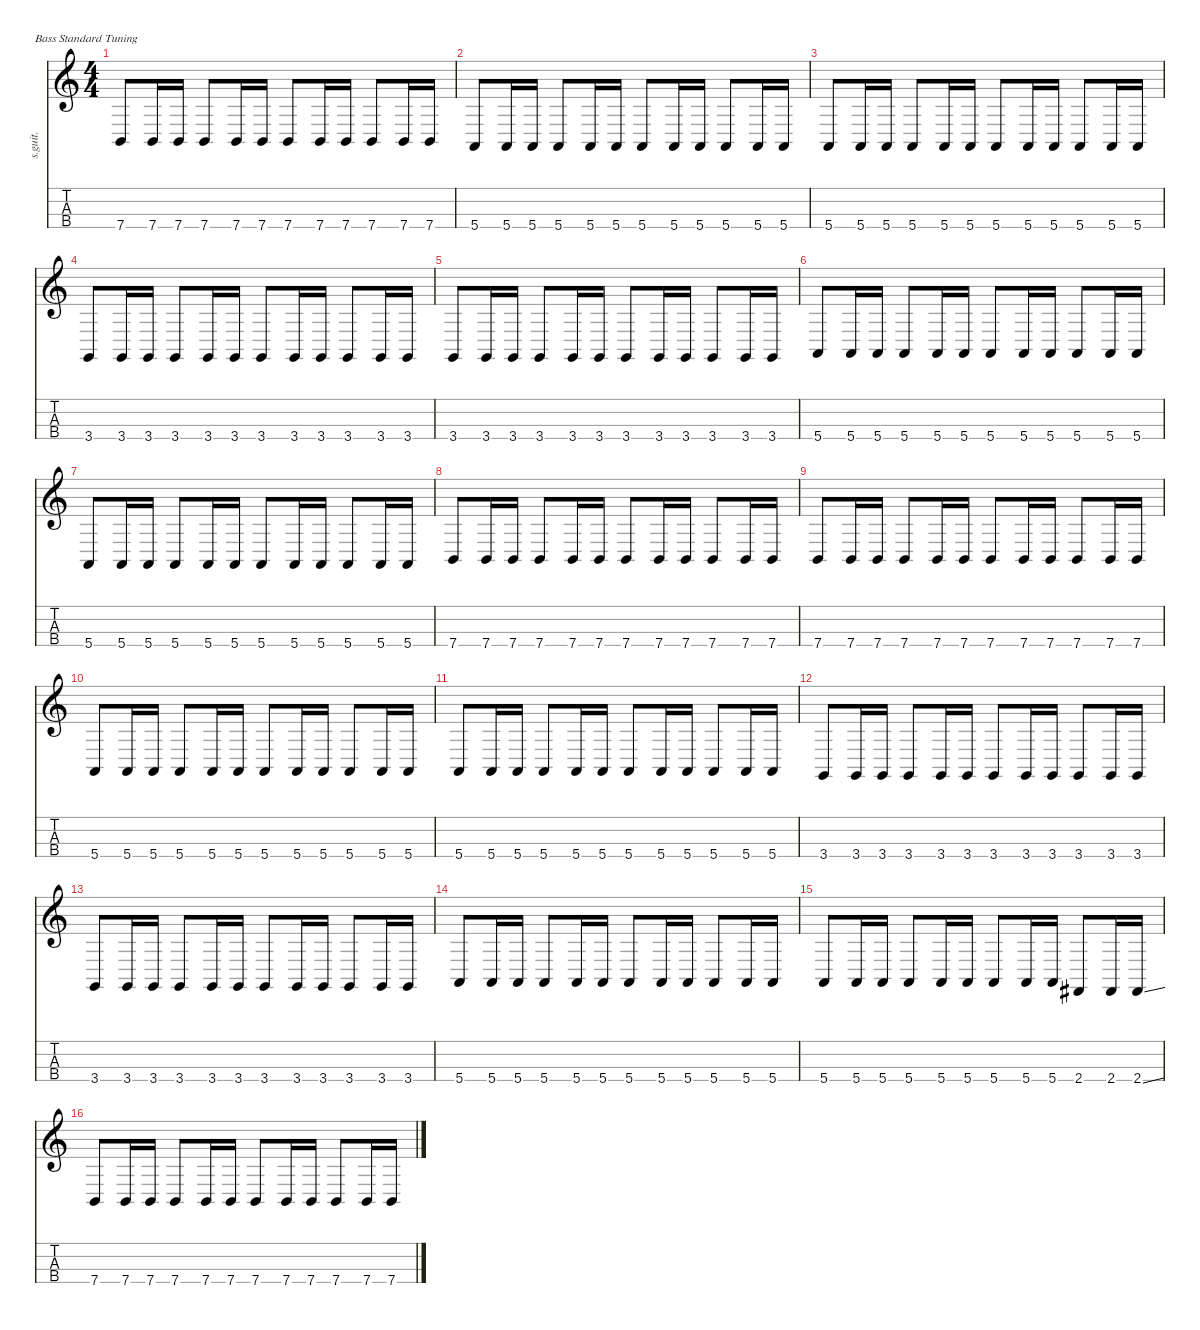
\defaultSystemsLayout 4
\hideDynamics
\bracketExtendMode nobrackets
\track ("Cliff Burton - Bass" "s.guit.") {instrument electricbassfinger}
\staff {score tabs}
\tuning (G2 D2 A1 E1)
\ts (4 4)
\tempo (142 hide)
\clef g2
\ks c
7.4.8{lyrics (0 "") lyrics (1 "") lyrics (2 "") lyrics (3 "") lyrics (4 "") dy fff} 7.4.16{lyrics (0 "") lyrics (1 "") lyrics (2 "") lyrics (3 "") lyrics (4 "")} 7.4.16{lyrics (0 "") lyrics (1 "") lyrics (2 "") lyrics (3 "") lyrics (4 "")} 7.4.8{lyrics (0 "") lyrics (1 "") lyrics (2 "") lyrics (3 "") lyrics (4 "")} 7.4.16{lyrics (0 "") lyrics (1 "") lyrics (2 "") lyrics (3 "") lyrics (4 "")} 7.4.16{lyrics (0 "") lyrics (1 "") lyrics (2 "") lyrics (3 "") lyrics (4 "")} 7.4.8{lyrics (0 "") lyrics (1 "") lyrics (2 "") lyrics (3 "") lyrics (4 "")} 7.4.16{lyrics (0 "") lyrics (1 "") lyrics (2 "") lyrics (3 "") lyrics (4 "")} 7.4.16{lyrics (0 "") lyrics (1 "") lyrics (2 "") lyrics (3 "") lyrics (4 "")} 7.4.8{lyrics (0 "") lyrics (1 "") lyrics (2 "") lyrics (3 "") lyrics (4 "")} 7.4.16{lyrics (0 "") lyrics (1 "") lyrics (2 "") lyrics (3 "") lyrics (4 "")} 7.4.16{lyrics (0 "") lyrics (1 "") lyrics (2 "") lyrics (3 "") lyrics (4 "")} |
5.4.8{lyrics (0 "") lyrics (1 "") lyrics (2 "") lyrics (3 "") lyrics (4 "")} 5.4.16{lyrics (0 "") lyrics (1 "") lyrics (2 "") lyrics (3 "") lyrics (4 "")} 5.4.16{lyrics (0 "") lyrics (1 "") lyrics (2 "") lyrics (3 "") lyrics (4 "")} 5.4.8{lyrics (0 "") lyrics (1 "") lyrics (2 "") lyrics (3 "") lyrics (4 "")} 5.4.16{lyrics (0 "") lyrics (1 "") lyrics (2 "") lyrics (3 "") lyrics (4 "")} 5.4.16{lyrics (0 "") lyrics (1 "") lyrics (2 "") lyrics (3 "") lyrics (4 "")} 5.4.8{lyrics (0 "") lyrics (1 "") lyrics (2 "") lyrics (3 "") lyrics (4 "")} 5.4.16{lyrics (0 "") lyrics (1 "") lyrics (2 "") lyrics (3 "") lyrics (4 "")} 5.4.16{lyrics (0 "") lyrics (1 "") lyrics (2 "") lyrics (3 "") lyrics (4 "")} 5.4.8{lyrics (0 "") lyrics (1 "") lyrics (2 "") lyrics (3 "") lyrics (4 "")} 5.4.16{lyrics (0 "") lyrics (1 "") lyrics (2 "") lyrics (3 "") lyrics (4 "")} 5.4.16{lyrics (0 "") lyrics (1 "") lyrics (2 "") lyrics (3 "") lyrics (4 "")} |
5.4.8{lyrics (0 "") lyrics (1 "") lyrics (2 "") lyrics (3 "") lyrics (4 "")} 5.4.16{lyrics (0 "") lyrics (1 "") lyrics (2 "") lyrics (3 "") lyrics (4 "")} 5.4.16{lyrics (0 "") lyrics (1 "") lyrics (2 "") lyrics (3 "") lyrics (4 "")} 5.4.8{lyrics (0 "") lyrics (1 "") lyrics (2 "") lyrics (3 "") lyrics (4 "")} 5.4.16{lyrics (0 "") lyrics (1 "") lyrics (2 "") lyrics (3 "") lyrics (4 "")} 5.4.16{lyrics (0 "") lyrics (1 "") lyrics (2 "") lyrics (3 "") lyrics (4 "")} 5.4.8{lyrics (0 "") lyrics (1 "") lyrics (2 "") lyrics (3 "") lyrics (4 "")} 5.4.16{lyrics (0 "") lyrics (1 "") lyrics (2 "") lyrics (3 "") lyrics (4 "")} 5.4.16{lyrics (0 "") lyrics (1 "") lyrics (2 "") lyrics (3 "") lyrics (4 "")} 5.4.8{lyrics (0 "") lyrics (1 "") lyrics (2 "") lyrics (3 "") lyrics (4 "")} 5.4.16{lyrics (0 "") lyrics (1 "") lyrics (2 "") lyrics (3 "") lyrics (4 "")} 5.4.16{lyrics (0 "") lyrics (1 "") lyrics (2 "") lyrics (3 "") lyrics (4 "")} |
3.4.8{lyrics (0 "") lyrics (1 "") lyrics (2 "") lyrics (3 "") lyrics (4 "")} 3.4.16{lyrics (0 "") lyrics (1 "") lyrics (2 "") lyrics (3 "") lyrics (4 "")} 3.4.16{lyrics (0 "") lyrics (1 "") lyrics (2 "") lyrics (3 "") lyrics (4 "")} 3.4.8{lyrics (0 "") lyrics (1 "") lyrics (2 "") lyrics (3 "") lyrics (4 "")} 3.4.16{lyrics (0 "") lyrics (1 "") lyrics (2 "") lyrics (3 "") lyrics (4 "")} 3.4.16{lyrics (0 "") lyrics (1 "") lyrics (2 "") lyrics (3 "") lyrics (4 "")} 3.4.8{lyrics (0 "") lyrics (1 "") lyrics (2 "") lyrics (3 "") lyrics (4 "")} 3.4.16{lyrics (0 "") lyrics (1 "") lyrics (2 "") lyrics (3 "") lyrics (4 "")} 3.4.16{lyrics (0 "") lyrics (1 "") lyrics (2 "") lyrics (3 "") lyrics (4 "")} 3.4.8{lyrics (0 "") lyrics (1 "") lyrics (2 "") lyrics (3 "") lyrics (4 "")} 3.4.16{lyrics (0 "") lyrics (1 "") lyrics (2 "") lyrics (3 "") lyrics (4 "")} 3.4.16{lyrics (0 "") lyrics (1 "") lyrics (2 "") lyrics (3 "") lyrics (4 "")} |
3.4.8{lyrics (0 "") lyrics (1 "") lyrics (2 "") lyrics (3 "") lyrics (4 "")} 3.4.16{lyrics (0 "") lyrics (1 "") lyrics (2 "") lyrics (3 "") lyrics (4 "")} 3.4.16{lyrics (0 "") lyrics (1 "") lyrics (2 "") lyrics (3 "") lyrics (4 "")} 3.4.8{lyrics (0 "") lyrics (1 "") lyrics (2 "") lyrics (3 "") lyrics (4 "")} 3.4.16{lyrics (0 "") lyrics (1 "") lyrics (2 "") lyrics (3 "") lyrics (4 "")} 3.4.16{lyrics (0 "") lyrics (1 "") lyrics (2 "") lyrics (3 "") lyrics (4 "")} 3.4.8{lyrics (0 "") lyrics (1 "") lyrics (2 "") lyrics (3 "") lyrics (4 "")} 3.4.16{lyrics (0 "") lyrics (1 "") lyrics (2 "") lyrics (3 "") lyrics (4 "")} 3.4.16{lyrics (0 "") lyrics (1 "") lyrics (2 "") lyrics (3 "") lyrics (4 "")} 3.4.8{lyrics (0 "") lyrics (1 "") lyrics (2 "") lyrics (3 "") lyrics (4 "")} 3.4.16{lyrics (0 "") lyrics (1 "") lyrics (2 "") lyrics (3 "") lyrics (4 "")} 3.4.16{lyrics (0 "") lyrics (1 "") lyrics (2 "") lyrics (3 "") lyrics (4 "")} |
5.4.8{lyrics (0 "") lyrics (1 "") lyrics (2 "") lyrics (3 "") lyrics (4 "")} 5.4.16{lyrics (0 "") lyrics (1 "") lyrics (2 "") lyrics (3 "") lyrics (4 "")} 5.4.16{lyrics (0 "") lyrics (1 "") lyrics (2 "") lyrics (3 "") lyrics (4 "")} 5.4.8{lyrics (0 "") lyrics (1 "") lyrics (2 "") lyrics (3 "") lyrics (4 "")} 5.4.16{lyrics (0 "") lyrics (1 "") lyrics (2 "") lyrics (3 "") lyrics (4 "")} 5.4.16{lyrics (0 "") lyrics (1 "") lyrics (2 "") lyrics (3 "") lyrics (4 "")} 5.4.8{lyrics (0 "") lyrics (1 "") lyrics (2 "") lyrics (3 "") lyrics (4 "")} 5.4.16{lyrics (0 "") lyrics (1 "") lyrics (2 "") lyrics (3 "") lyrics (4 "")} 5.4.16{lyrics (0 "") lyrics (1 "") lyrics (2 "") lyrics (3 "") lyrics (4 "")} 5.4.8{lyrics (0 "") lyrics (1 "") lyrics (2 "") lyrics (3 "") lyrics (4 "")} 5.4.16{lyrics (0 "") lyrics (1 "") lyrics (2 "") lyrics (3 "") lyrics (4 "")} 5.4.16{lyrics (0 "") lyrics (1 "") lyrics (2 "") lyrics (3 "") lyrics (4 "")} |
5.4.8{lyrics (0 "") lyrics (1 "") lyrics (2 "") lyrics (3 "") lyrics (4 "")} 5.4.16{lyrics (0 "") lyrics (1 "") lyrics (2 "") lyrics (3 "") lyrics (4 "")} 5.4.16{lyrics (0 "") lyrics (1 "") lyrics (2 "") lyrics (3 "") lyrics (4 "")} 5.4.8{lyrics (0 "") lyrics (1 "") lyrics (2 "") lyrics (3 "") lyrics (4 "")} 5.4.16{lyrics (0 "") lyrics (1 "") lyrics (2 "") lyrics (3 "") lyrics (4 "")} 5.4.16{lyrics (0 "") lyrics (1 "") lyrics (2 "") lyrics (3 "") lyrics (4 "")} 5.4.8{lyrics (0 "") lyrics (1 "") lyrics (2 "") lyrics (3 "") lyrics (4 "")} 5.4.16{lyrics (0 "") lyrics (1 "") lyrics (2 "") lyrics (3 "") lyrics (4 "")} 5.4.16{lyrics (0 "") lyrics (1 "") lyrics (2 "") lyrics (3 "") lyrics (4 "")} 5.4.8{lyrics (0 "") lyrics (1 "") lyrics (2 "") lyrics (3 "") lyrics (4 "")} 5.4.16{lyrics (0 "") lyrics (1 "") lyrics (2 "") lyrics (3 "") lyrics (4 "")} 5.4.16{lyrics (0 "") lyrics (1 "") lyrics (2 "") lyrics (3 "") lyrics (4 "")} |
7.4.8{lyrics (0 "") lyrics (1 "") lyrics (2 "") lyrics (3 "") lyrics (4 "")} 7.4.16{lyrics (0 "") lyrics (1 "") lyrics (2 "") lyrics (3 "") lyrics (4 "")} 7.4.16{lyrics (0 "") lyrics (1 "") lyrics (2 "") lyrics (3 "") lyrics (4 "")} 7.4.8{lyrics (0 "") lyrics (1 "") lyrics (2 "") lyrics (3 "") lyrics (4 "")} 7.4.16{lyrics (0 "") lyrics (1 "") lyrics (2 "") lyrics (3 "") lyrics (4 "")} 7.4.16{lyrics (0 "") lyrics (1 "") lyrics (2 "") lyrics (3 "") lyrics (4 "")} 7.4.8{lyrics (0 "") lyrics (1 "") lyrics (2 "") lyrics (3 "") lyrics (4 "")} 7.4.16{lyrics (0 "") lyrics (1 "") lyrics (2 "") lyrics (3 "") lyrics (4 "")} 7.4.16{lyrics (0 "") lyrics (1 "") lyrics (2 "") lyrics (3 "") lyrics (4 "")} 7.4.8{lyrics (0 "") lyrics (1 "") lyrics (2 "") lyrics (3 "") lyrics (4 "")} 7.4.16{lyrics (0 "") lyrics (1 "") lyrics (2 "") lyrics (3 "") lyrics (4 "")} 7.4.16{lyrics (0 "") lyrics (1 "") lyrics (2 "") lyrics (3 "") lyrics (4 "")} |
7.4.8{lyrics (0 "") lyrics (1 "") lyrics (2 "") lyrics (3 "") lyrics (4 "")} 7.4.16{lyrics (0 "") lyrics (1 "") lyrics (2 "") lyrics (3 "") lyrics (4 "")} 7.4.16{lyrics (0 "") lyrics (1 "") lyrics (2 "") lyrics (3 "") lyrics (4 "")} 7.4.8{lyrics (0 "") lyrics (1 "") lyrics (2 "") lyrics (3 "") lyrics (4 "")} 7.4.16{lyrics (0 "") lyrics (1 "") lyrics (2 "") lyrics (3 "") lyrics (4 "")} 7.4.16{lyrics (0 "") lyrics (1 "") lyrics (2 "") lyrics (3 "") lyrics (4 "")} 7.4.8{lyrics (0 "") lyrics (1 "") lyrics (2 "") lyrics (3 "") lyrics (4 "")} 7.4.16{lyrics (0 "") lyrics (1 "") lyrics (2 "") lyrics (3 "") lyrics (4 "")} 7.4.16{lyrics (0 "") lyrics (1 "") lyrics (2 "") lyrics (3 "") lyrics (4 "")} 7.4.8{lyrics (0 "") lyrics (1 "") lyrics (2 "") lyrics (3 "") lyrics (4 "")} 7.4.16{lyrics (0 "") lyrics (1 "") lyrics (2 "") lyrics (3 "") lyrics (4 "")} 7.4.16{lyrics (0 "") lyrics (1 "") lyrics (2 "") lyrics (3 "") lyrics (4 "")} |
5.4.8{lyrics (0 "") lyrics (1 "") lyrics (2 "") lyrics (3 "") lyrics (4 "")} 5.4.16{lyrics (0 "") lyrics (1 "") lyrics (2 "") lyrics (3 "") lyrics (4 "")} 5.4.16{lyrics (0 "") lyrics (1 "") lyrics (2 "") lyrics (3 "") lyrics (4 "")} 5.4.8{lyrics (0 "") lyrics (1 "") lyrics (2 "") lyrics (3 "") lyrics (4 "")} 5.4.16{lyrics (0 "") lyrics (1 "") lyrics (2 "") lyrics (3 "") lyrics (4 "")} 5.4.16{lyrics (0 "") lyrics (1 "") lyrics (2 "") lyrics (3 "") lyrics (4 "")} 5.4.8{lyrics (0 "") lyrics (1 "") lyrics (2 "") lyrics (3 "") lyrics (4 "")} 5.4.16{lyrics (0 "") lyrics (1 "") lyrics (2 "") lyrics (3 "") lyrics (4 "")} 5.4.16{lyrics (0 "") lyrics (1 "") lyrics (2 "") lyrics (3 "") lyrics (4 "")} 5.4.8{lyrics (0 "") lyrics (1 "") lyrics (2 "") lyrics (3 "") lyrics (4 "")} 5.4.16{lyrics (0 "") lyrics (1 "") lyrics (2 "") lyrics (3 "") lyrics (4 "")} 5.4.16{lyrics (0 "") lyrics (1 "") lyrics (2 "") lyrics (3 "") lyrics (4 "")} |
5.4.8{lyrics (0 "") lyrics (1 "") lyrics (2 "") lyrics (3 "") lyrics (4 "")} 5.4.16{lyrics (0 "") lyrics (1 "") lyrics (2 "") lyrics (3 "") lyrics (4 "")} 5.4.16{lyrics (0 "") lyrics (1 "") lyrics (2 "") lyrics (3 "") lyrics (4 "")} 5.4.8{lyrics (0 "") lyrics (1 "") lyrics (2 "") lyrics (3 "") lyrics (4 "")} 5.4.16{lyrics (0 "") lyrics (1 "") lyrics (2 "") lyrics (3 "") lyrics (4 "")} 5.4.16{lyrics (0 "") lyrics (1 "") lyrics (2 "") lyrics (3 "") lyrics (4 "")} 5.4.8{lyrics (0 "") lyrics (1 "") lyrics (2 "") lyrics (3 "") lyrics (4 "")} 5.4.16{lyrics (0 "") lyrics (1 "") lyrics (2 "") lyrics (3 "") lyrics (4 "")} 5.4.16{lyrics (0 "") lyrics (1 "") lyrics (2 "") lyrics (3 "") lyrics (4 "")} 5.4.8{lyrics (0 "") lyrics (1 "") lyrics (2 "") lyrics (3 "") lyrics (4 "")} 5.4.16{lyrics (0 "") lyrics (1 "") lyrics (2 "") lyrics (3 "") lyrics (4 "")} 5.4.16{lyrics (0 "") lyrics (1 "") lyrics (2 "") lyrics (3 "") lyrics (4 "")} |
3.4.8{lyrics (0 "") lyrics (1 "") lyrics (2 "") lyrics (3 "") lyrics (4 "")} 3.4.16{lyrics (0 "") lyrics (1 "") lyrics (2 "") lyrics (3 "") lyrics (4 "")} 3.4.16{lyrics (0 "") lyrics (1 "") lyrics (2 "") lyrics (3 "") lyrics (4 "")} 3.4.8{lyrics (0 "") lyrics (1 "") lyrics (2 "") lyrics (3 "") lyrics (4 "")} 3.4.16{lyrics (0 "") lyrics (1 "") lyrics (2 "") lyrics (3 "") lyrics (4 "")} 3.4.16{lyrics (0 "") lyrics (1 "") lyrics (2 "") lyrics (3 "") lyrics (4 "")} 3.4.8{lyrics (0 "") lyrics (1 "") lyrics (2 "") lyrics (3 "") lyrics (4 "")} 3.4.16{lyrics (0 "") lyrics (1 "") lyrics (2 "") lyrics (3 "") lyrics (4 "")} 3.4.16{lyrics (0 "") lyrics (1 "") lyrics (2 "") lyrics (3 "") lyrics (4 "")} 3.4.8{lyrics (0 "") lyrics (1 "") lyrics (2 "") lyrics (3 "") lyrics (4 "")} 3.4.16{lyrics (0 "") lyrics (1 "") lyrics (2 "") lyrics (3 "") lyrics (4 "")} 3.4.16{lyrics (0 "") lyrics (1 "") lyrics (2 "") lyrics (3 "") lyrics (4 "")} |
3.4.8{lyrics (0 "") lyrics (1 "") lyrics (2 "") lyrics (3 "") lyrics (4 "")} 3.4.16{lyrics (0 "") lyrics (1 "") lyrics (2 "") lyrics (3 "") lyrics (4 "")} 3.4.16{lyrics (0 "") lyrics (1 "") lyrics (2 "") lyrics (3 "") lyrics (4 "")} 3.4.8{lyrics (0 "") lyrics (1 "") lyrics (2 "") lyrics (3 "") lyrics (4 "")} 3.4.16{lyrics (0 "") lyrics (1 "") lyrics (2 "") lyrics (3 "") lyrics (4 "")} 3.4.16{lyrics (0 "") lyrics (1 "") lyrics (2 "") lyrics (3 "") lyrics (4 "")} 3.4.8{lyrics (0 "") lyrics (1 "") lyrics (2 "") lyrics (3 "") lyrics (4 "")} 3.4.16{lyrics (0 "") lyrics (1 "") lyrics (2 "") lyrics (3 "") lyrics (4 "")} 3.4.16{lyrics (0 "") lyrics (1 "") lyrics (2 "") lyrics (3 "") lyrics (4 "")} 3.4.8{lyrics (0 "") lyrics (1 "") lyrics (2 "") lyrics (3 "") lyrics (4 "")} 3.4.16{lyrics (0 "") lyrics (1 "") lyrics (2 "") lyrics (3 "") lyrics (4 "")} 3.4.16{lyrics (0 "") lyrics (1 "") lyrics (2 "") lyrics (3 "") lyrics (4 "")} |
5.4.8{lyrics (0 "") lyrics (1 "") lyrics (2 "") lyrics (3 "") lyrics (4 "")} 5.4.16{lyrics (0 "") lyrics (1 "") lyrics (2 "") lyrics (3 "") lyrics (4 "")} 5.4.16{lyrics (0 "") lyrics (1 "") lyrics (2 "") lyrics (3 "") lyrics (4 "")} 5.4.8{lyrics (0 "") lyrics (1 "") lyrics (2 "") lyrics (3 "") lyrics (4 "")} 5.4.16{lyrics (0 "") lyrics (1 "") lyrics (2 "") lyrics (3 "") lyrics (4 "")} 5.4.16{lyrics (0 "") lyrics (1 "") lyrics (2 "") lyrics (3 "") lyrics (4 "")} 5.4.8{lyrics (0 "") lyrics (1 "") lyrics (2 "") lyrics (3 "") lyrics (4 "")} 5.4.16{lyrics (0 "") lyrics (1 "") lyrics (2 "") lyrics (3 "") lyrics (4 "")} 5.4.16{lyrics (0 "") lyrics (1 "") lyrics (2 "") lyrics (3 "") lyrics (4 "")} 5.4.8{lyrics (0 "") lyrics (1 "") lyrics (2 "") lyrics (3 "") lyrics (4 "")} 5.4.16{lyrics (0 "") lyrics (1 "") lyrics (2 "") lyrics (3 "") lyrics (4 "")} 5.4.16{lyrics (0 "") lyrics (1 "") lyrics (2 "") lyrics (3 "") lyrics (4 "")} |
5.4.8{lyrics (0 "") lyrics (1 "") lyrics (2 "") lyrics (3 "") lyrics (4 "")} 5.4.16{lyrics (0 "") lyrics (1 "") lyrics (2 "") lyrics (3 "") lyrics (4 "")} 5.4.16{lyrics (0 "") lyrics (1 "") lyrics (2 "") lyrics (3 "") lyrics (4 "")} 5.4.8{lyrics (0 "") lyrics (1 "") lyrics (2 "") lyrics (3 "") lyrics (4 "")} 5.4.16{lyrics (0 "") lyrics (1 "") lyrics (2 "") lyrics (3 "") lyrics (4 "")} 5.4.16{lyrics (0 "") lyrics (1 "") lyrics (2 "") lyrics (3 "") lyrics (4 "")} 5.4.8{lyrics (0 "") lyrics (1 "") lyrics (2 "") lyrics (3 "") lyrics (4 "")} 5.4.16{lyrics (0 "") lyrics (1 "") lyrics (2 "") lyrics (3 "") lyrics (4 "")} 5.4.16{lyrics (0 "") lyrics (1 "") lyrics (2 "") lyrics (3 "") lyrics (4 "")} 2.4{acc #}.8{lyrics (0 "") lyrics (1 "") lyrics (2 "") lyrics (3 "") lyrics (4 "")} 2.4{acc #}.16{lyrics (0 "") lyrics (1 "") lyrics (2 "") lyrics (3 "") lyrics (4 "")} 2.4{ss acc #}.16{lyrics (0 "") lyrics (1 "") lyrics (2 "") lyrics (3 "") lyrics (4 "")} |
7.4.8{lyrics (0 "") lyrics (1 "") lyrics (2 "") lyrics (3 "") lyrics (4 "")} 7.4.16{lyrics (0 "") lyrics (1 "") lyrics (2 "") lyrics (3 "") lyrics (4 "")} 7.4.16{lyrics (0 "") lyrics (1 "") lyrics (2 "") lyrics (3 "") lyrics (4 "")} 7.4.8{lyrics (0 "") lyrics (1 "") lyrics (2 "") lyrics (3 "") lyrics (4 "")} 7.4.16{lyrics (0 "") lyrics (1 "") lyrics (2 "") lyrics (3 "") lyrics (4 "")} 7.4.16{lyrics (0 "") lyrics (1 "") lyrics (2 "") lyrics (3 "") lyrics (4 "")} 7.4.8{lyrics (0 "") lyrics (1 "") lyrics (2 "") lyrics (3 "") lyrics (4 "")} 7.4.16{lyrics (0 "") lyrics (1 "") lyrics (2 "") lyrics (3 "") lyrics (4 "")} 7.4.16{lyrics (0 "") lyrics (1 "") lyrics (2 "") lyrics (3 "") lyrics (4 "")} 7.4.8{lyrics (0 "") lyrics (1 "") lyrics (2 "") lyrics (3 "") lyrics (4 "")} 7.4.16{lyrics (0 "") lyrics (1 "") lyrics (2 "") lyrics (3 "") lyrics (4 "")} 7.4.16{lyrics (0 "") lyrics (1 "") lyrics (2 "") lyrics (3 "") lyrics (4 "")}
